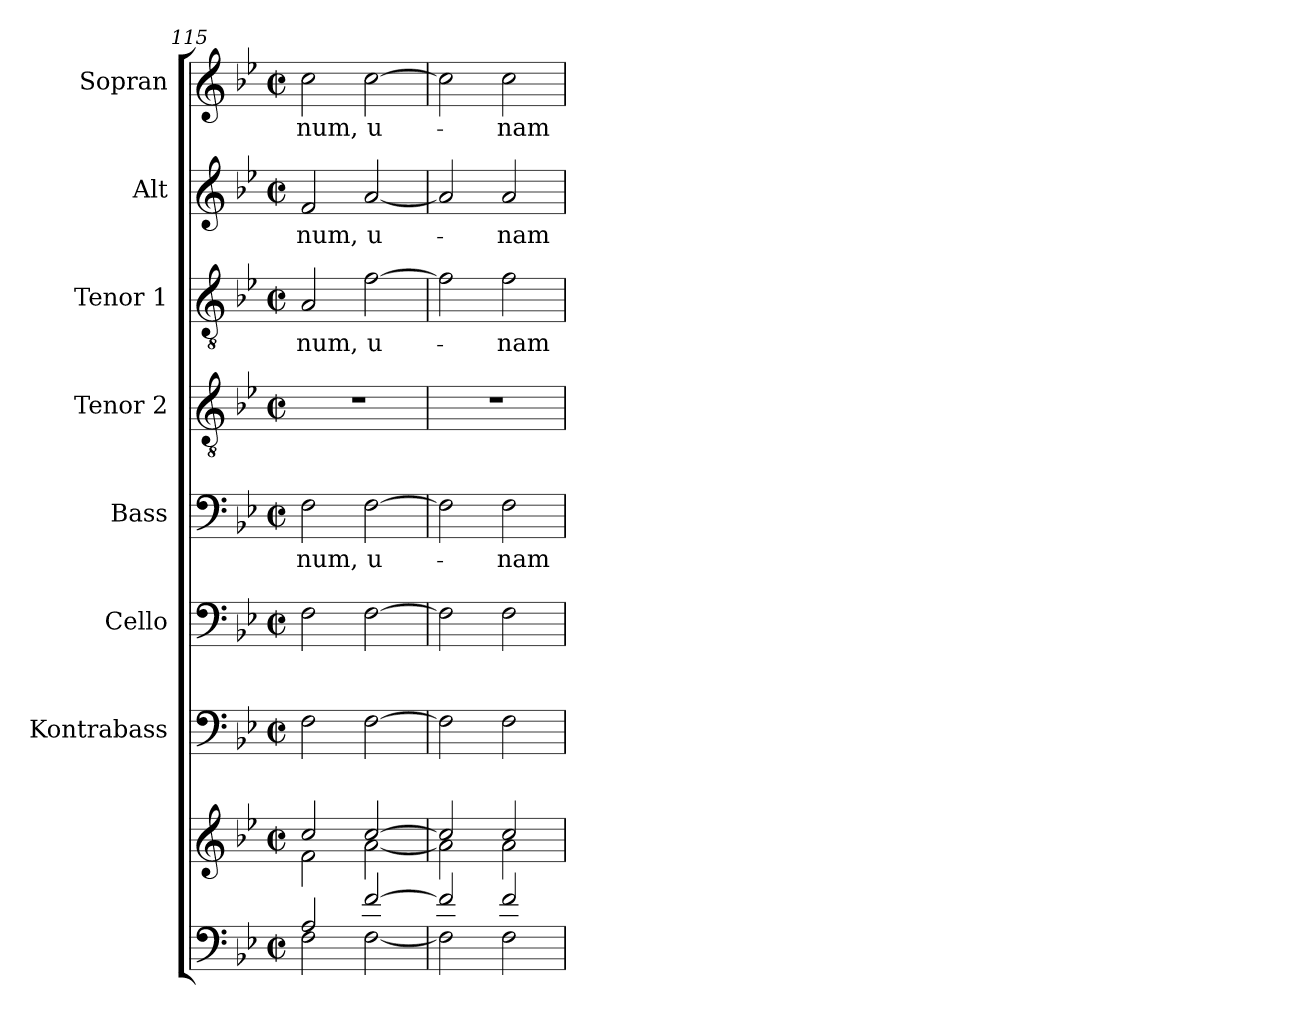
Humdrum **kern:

**kern	**kern	**kern	**kern	**kern	**text	**kern	**kern	**text	**kern	**text	**kern	**text
*part8	*part8	*part7	*part6	*part5	*part5	*part4	*part3	*part3	*part2	*part2	*part1	*part1
*staff9	*staff8	*staff7	*staff6	*staff5	*staff5	*staff4	*staff3	*staff3	*staff2	*staff2	*staff1	*staff1
*	*	*I"Kontrabass	*I"Cello	*I"Bass	*	*I"Tenor 2	*I"Tenor 1	*	*I"Alt	*	*I"Sopran	*
*	*	*I'Kb.	*	*I'B.	*	*I'T. 2	*I'T. 1	*	*I'A.	*	*I'S.	*
*clefF4	*clefG2	*clefF4	*clefF4	*clefF4	*	*clefGv2	*clefGv2	*	*clefG2	*	*clefG2	*
*	*	*ITrd7c12	*	*	*	*	*	*	*	*	*	*
*k[b-e-]	*k[b-e-]	*k[b-e-]	*k[b-e-]	*k[b-e-]	*	*k[b-e-]	*k[b-e-]	*	*k[b-e-]	*	*k[b-e-]	*
*B-:	*B-:	*B-:	*B-:	*B-:	*	*B-:	*B-:	*	*B-:	*	*B-:	*
*M2/2	*M2/2	*M2/2	*M2/2	*M2/2	*	*M2/2	*M2/2	*	*M2/2	*	*M2/2	*
*met(c|)	*met(c|)	*met(c|)	*met(c|)	*met(c|)	*	*met(c|)	*met(c|)	*	*met(c|)	*	*met(c|)	*
=115	=115	=115	=115	=115	=115	=115	=115	=115	=115	=115	=115	=115
*^	*^	*	*	*	*	*	*	*	*	*	*	*
!	!	!	!	!	!	!	!LO:LY:b	!	!	!LO:LY:b	!	!LO:LY:b	!	!LO:LY:b
2A/	2F\	2cc/	2f\	2FF\	2F\	2F\	-num,	1r	2A/	-num,	2f/	-num,	2cc\	-num,
!	!	!	!	!	!	!	!LO:LY:b	!	!	!LO:LY:b	!	!LO:LY:b	!	!LO:LY:b
[>2f/	[<2F\	[>2cc/	[<2a\	[2FF\	[2F\	[2F\	u-	.	[2f\	u-	[2a/	u-	[2cc\	u-
=116	=116	=116	=116	=116	=116	=116	=116	=116	=116	=116	=116	=116	=116	=116
2f/]	2F\]	2cc/]	2a\]	2FF\]	2F\]	2F\]	.	1r	2f\]	.	2a/]	.	2cc\]	.
!	!	!	!	!	!	!	!LO:LY:b	!	!	!LO:LY:b	!	!LO:LY:b	!	!LO:LY:b
2f/	2F\	2cc/	2a\	2FF\	2F\	2F\	-nam	.	2f\	-nam	2a/	-nam	2cc\	-nam
*v	*v	*	*	*	*	*	*	*	*	*	*	*	*	*
*	*v	*v	*	*	*	*	*	*	*	*	*	*	*
=	=	=	=	=	=	=	=	=	=	=	=	=
*-	*-	*-	*-	*-	*-	*-	*-	*-	*-	*-	*-	*-
